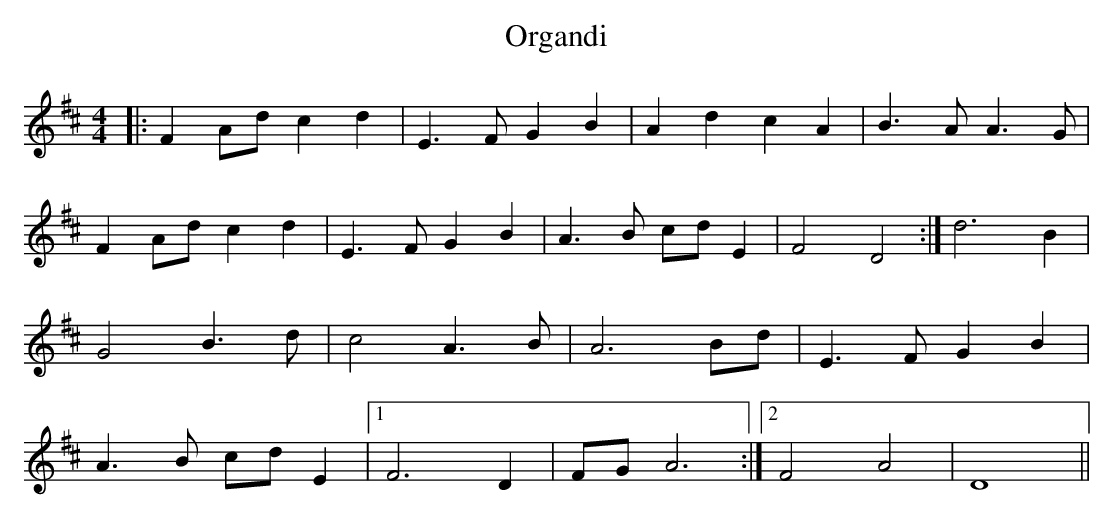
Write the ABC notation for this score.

X:1
T: Organdi
M: 4/4
L: 1/8
K: Dmaj
|:F2 A2/d2/ c2 d2|E3 F G2 B2|A2 d2 c2 A2|B3 A A3 G|
F2 A2/d2/ c2 d2|E3 F G2 B2|A3 B c2/d2/ E2|F4 D4:|d6 B2|
G4 B3 d|c4 A3 B|A6 B2/d2/|E3 F G2 B2|
A3 B c2/d2/ E2|1 F6 D2|F2/G2/ A6:|2 F4 A4|D8||
